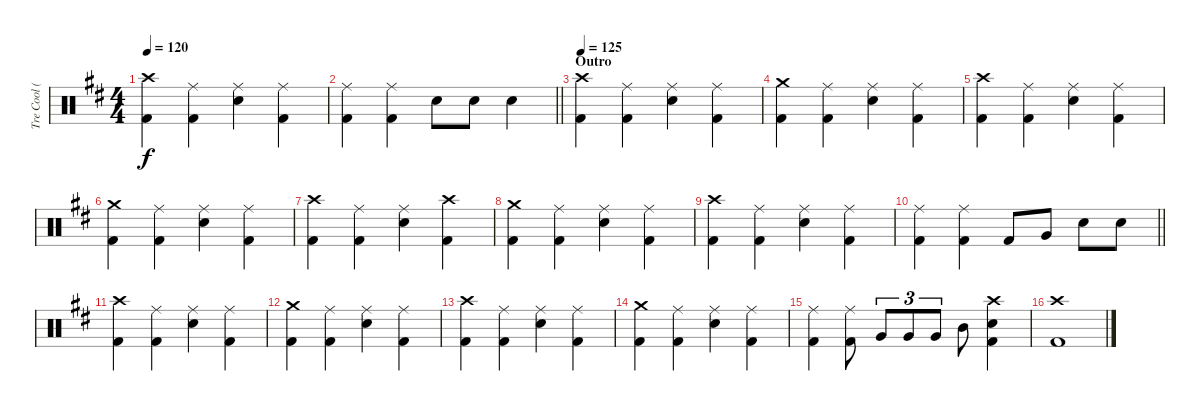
\track ("Tre Cool (Drums)" "Tre Cool (") {instrument percussion}
\staff {score}
\articulation defaults
\ts (4 4)
\tempo 120
\clef neutral
\ks d
("Crash high (hit)" "Kick (hit) 2").4{dy f} ("Ride (middle)" "Kick (hit) 2").4 ("Ride (middle)" "Electric Snare (hit)").4 ("Ride (middle)" "Kick (hit) 2").4 |
\barLineRight lightlight
("Ride (middle)" "Kick (hit) 2").4 ("Ride (middle)" "Kick (hit) 2").4 "Electric Snare (hit)".8 "Electric Snare (hit)".8 "Electric Snare (hit)".4 |
\section ("" "Outro")
\tempo 125
("Crash high (hit)" "Kick (hit) 2").4 ("Ride (middle)" "Kick (hit) 2").4 ("Ride (middle)" "Electric Snare (hit)").4 ("Ride (middle)" "Kick (hit) 2").4 |
("Crash medium (hit)" "Kick (hit) 2").4 ("Ride (middle)" "Kick (hit) 2").4 ("Ride (middle)" "Electric Snare (hit)").4 ("Ride (middle)" "Kick (hit) 2").4 |
("Crash high (hit)" "Kick (hit) 2").4 ("Ride (middle)" "Kick (hit) 2").4 ("Ride (middle)" "Electric Snare (hit)").4 ("Ride (middle)" "Kick (hit) 2").4 |
("Crash medium (hit)" "Kick (hit) 2").4 ("Ride (middle)" "Kick (hit) 2").4 ("Ride (middle)" "Electric Snare (hit)").4 ("Ride (middle)" "Kick (hit) 2").4 |
("Crash high (hit)" "Kick (hit) 2").4 ("Ride (middle)" "Kick (hit) 2").4 ("Ride (middle)" "Electric Snare (hit)").4 ("Crash high (hit)" "Kick (hit) 2").4 |
("Crash medium (hit)" "Kick (hit) 2").4 ("Ride (middle)" "Kick (hit) 2").4 ("Ride (middle)" "Electric Snare (hit)").4 ("Ride (middle)" "Kick (hit) 2").4 |
("Crash high (hit)" "Kick (hit) 2").4 ("Ride (middle)" "Kick (hit) 2").4 ("Ride (middle)" "Electric Snare (hit)").4 ("Ride (middle)" "Kick (hit) 2").4 |
\barLineRight lightlight
("Ride (middle)" "Kick (hit) 2").4 ("Ride (middle)" "Kick (hit) 2").4 "Kick (hit) 2".8 "Very Low Tom (hit)".8 "Electric Snare (hit)".8 "Electric Snare (hit)".8 |
("Crash high (hit)" "Kick (hit) 2").4 ("Ride (middle)" "Kick (hit) 2").4 ("Ride (middle)" "Electric Snare (hit)").4 ("Ride (middle)" "Kick (hit) 2").4 |
("Crash medium (hit)" "Kick (hit) 2").4 ("Ride (middle)" "Kick (hit) 2").4 ("Ride (middle)" "Electric Snare (hit)").4 ("Ride (middle)" "Kick (hit) 2").4 |
("Crash high (hit)" "Kick (hit) 2").4 ("Ride (middle)" "Kick (hit) 2").4 ("Ride (middle)" "Electric Snare (hit)").4 ("Ride (middle)" "Kick (hit) 2").4 |
("Crash medium (hit)" "Kick (hit) 2").4 ("Ride (middle)" "Kick (hit) 2").4 ("Ride (middle)" "Electric Snare (hit)").4 ("Ride (middle)" "Kick (hit) 2").4 |
("Ride (middle)" "Kick (hit) 2").4 ("Ride (middle)" "Kick (hit) 2").8 "Very Low Tom (hit)".8{tu (3 2)} "Very Low Tom (hit)".8{tu (3 2)} "Very Low Tom (hit)".8{tu (3 2)} "Mid Tom (hit)".8 ("Crash high (hit)" "Kick (hit) 2" "Electric Snare (hit)").4 |
("Crash high (hit)" "Kick (hit) 2").1
